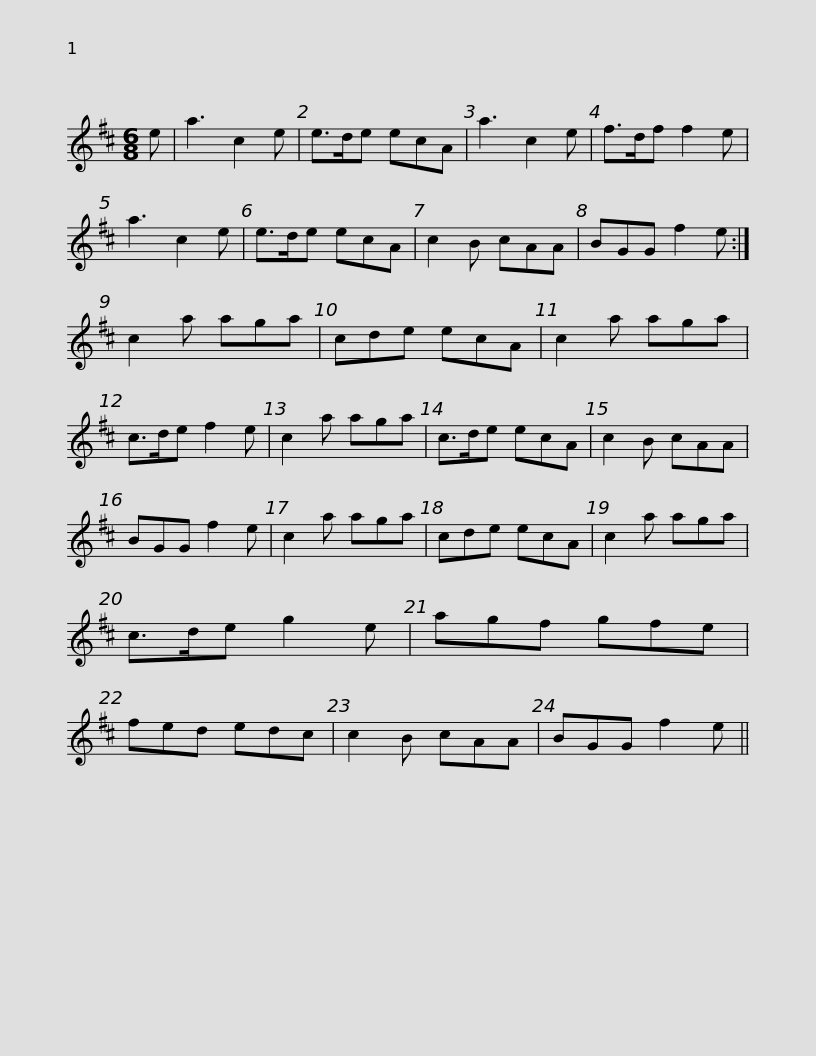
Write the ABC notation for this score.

X:1
L:1/8
M:6/8
I:linebreak $
K:D
V:1 treble
V:1
 e | a3 c2 e | e>de ecA | a3 c2 e | f>df f2 e | %5
 a3 c2 e | e>de ecA | c2 B cAA | BGG f2 e :|$ c2 a aga | %10
 cde ecA | c2 a aga | c>de f2 e | c2 a aga | c>de ecA | %15
 c2 B cAA | BGG f2 e |$ c2 a aga | cde ecA | c2 a aga | %20
 c>de g2 e | agf gfe | fed edc | c2 B cAA | BGG f2 e || %25
